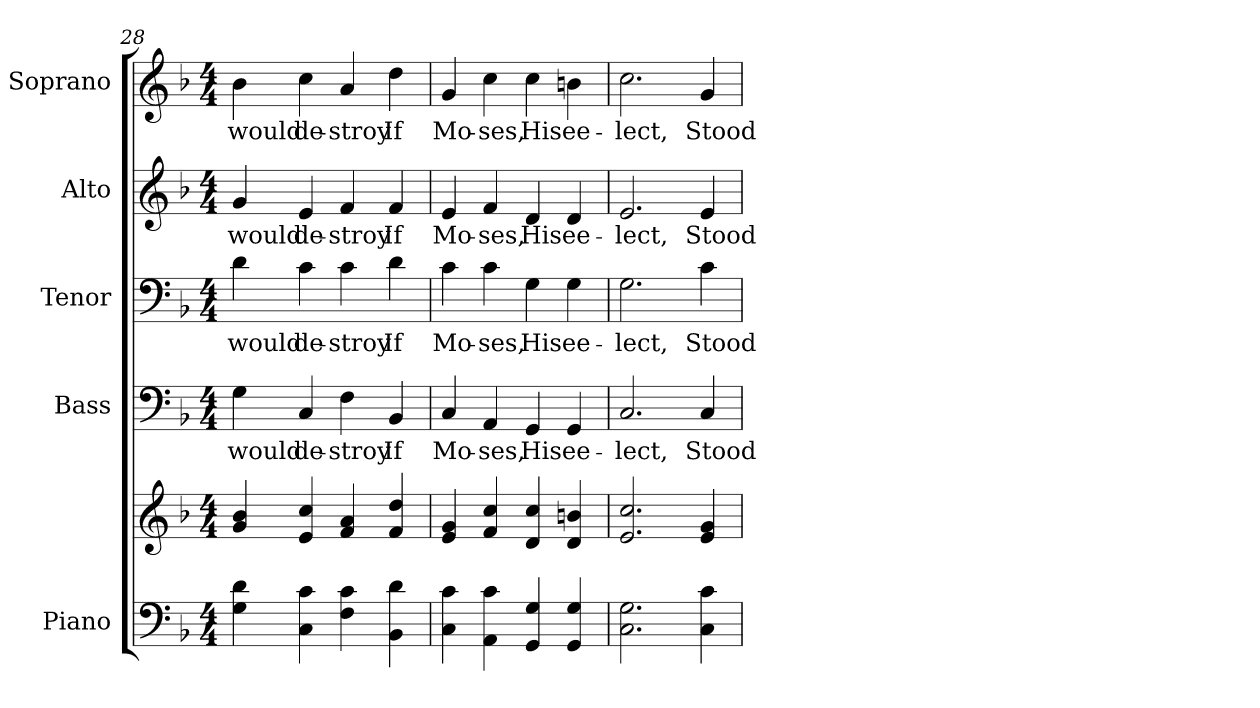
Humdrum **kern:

**kern	**kern	**kern	**text	**kern	**text	**kern	**text	**kern	**text
*part5	*part5	*part4	*part4	*part3	*part3	*part2	*part2	*part1	*part1
*staff6	*staff5	*staff4	*staff4	*staff3	*staff3	*staff2	*staff2	*staff1	*staff1
*I"Piano	*	*I"Bass	*	*I"Tenor	*	*I"Alto	*	*I"Soprano	*
*I'Pno.	*	*I'B.	*	*I'T.	*	*I'A.	*	*I'S.	*
*clefF4	*clefG2	*clefF4	*	*clefF4	*	*clefG2	*	*clefG2	*
*k[b-]	*k[b-]	*k[b-]	*	*k[b-]	*	*k[b-]	*	*k[b-]	*
*F:	*F:	*F:	*	*F:	*	*F:	*	*F:	*
*M4/4	*M4/4	*M4/4	*	*M4/4	*	*M4/4	*	*M4/4	*
=28	=28	=28	=28	=28	=28	=28	=28	=28	=28
!	!	!	!LO:LY:b:color=#000000	!	!	!	!	!	!
!	!	!	!	!	!LO:LY:b:color=#000000	!	!	!	!
!	!	!	!	!	!	!	!LO:LY:b:color=#000000	!	!
!	!	!	!	!	!	!	!	!	!LO:LY:b:color=#000000
4Gi\ 4di	4gi/ 4b-i	4Gi\	would	4di\	would	4gi/	would	4b-i\	would
!	!	!	!LO:LY:b:color=#000000	!	!	!	!	!	!
!	!	!	!	!	!LO:LY:b:color=#000000	!	!	!	!
!	!	!	!	!	!	!	!LO:LY:b:color=#000000	!	!
!	!	!	!	!	!	!	!	!	!LO:LY:b:color=#000000
4Ci\ 4ci	4ei/ 4cci	4Ci/	de-	4ci\	de-	4ei/	de-	4cci\	de-
!	!	!	!LO:LY:b:color=#000000	!	!	!	!	!	!
!	!	!	!	!	!LO:LY:b:color=#000000	!	!	!	!
!	!	!	!	!	!	!	!LO:LY:b:color=#000000	!	!
!	!	!	!	!	!	!	!	!	!LO:LY:b:color=#000000
4Fi\ 4ci	4fi/ 4ai	4Fi\	-stroy	4ci\	-stroy	4fi/	-stroy	4ai/	-stroy
!	!	!	!LO:LY:b:color=#000000	!	!	!	!	!	!
!	!	!	!	!	!LO:LY:b:color=#000000	!	!	!	!
!	!	!	!	!	!	!	!LO:LY:b:color=#000000	!	!
!	!	!	!	!	!	!	!	!	!LO:LY:b:color=#000000
4BB-i\ 4di	4fi/ 4ddi	4BB-i/	If	4di\	If	4fi/	If	4ddi\	If
=29	=29	=29	=29	=29	=29	=29	=29	=29	=29
!	!	!	!LO:LY:b:color=#000000	!	!	!	!	!	!
!	!	!	!	!	!LO:LY:b:color=#000000	!	!	!	!
!	!	!	!	!	!	!	!LO:LY:b:color=#000000	!	!
!	!	!	!	!	!	!	!	!	!LO:LY:b:color=#000000
4Ci\ 4ci	4ei/ 4gi	4Ci/	Mo-	4ci\	Mo-	4ei/	Mo-	4gi/	Mo-
!	!	!	!LO:LY:b:color=#000000	!	!	!	!	!	!
!	!	!	!	!	!LO:LY:b:color=#000000	!	!	!	!
!	!	!	!	!	!	!	!LO:LY:b:color=#000000	!	!
!	!	!	!	!	!	!	!	!	!LO:LY:b:color=#000000
4AAi\ 4ci	4fi/ 4cci	4AAi/	-ses,	4ci\	-ses,	4fi/	-ses,	4cci\	-ses,
!	!	!	!LO:LY:b:color=#000000	!	!	!	!	!	!
!	!	!	!	!	!LO:LY:b:color=#000000	!	!	!	!
!	!	!	!	!	!	!	!LO:LY:b:color=#000000	!	!
!	!	!	!	!	!	!	!	!	!LO:LY:b:color=#000000
4GGi/ 4Gi	4di/ 4cci	4GGi/	His	4Gi\	His	4di/	His	4cci\	His
!	!	!	!LO:LY:b:color=#000000	!	!	!	!	!	!
!	!	!	!	!	!LO:LY:b:color=#000000	!	!	!	!
!	!	!	!	!	!	!	!LO:LY:b:color=#000000	!	!
!	!	!	!	!	!	!	!	!	!LO:LY:b:color=#000000
4GGi/ 4Gi	4di/ 4bni	4GGi/	ee-	4Gi\	ee-	4di/	ee-	4bni\	ee-
!!LO:LB:g=z
=30	=30	=30	=30	=30	=30	=30	=30	=30	=30
!	!	!	!LO:LY:b:color=#000000	!	!	!	!	!	!
!	!	!	!	!	!LO:LY:b:color=#000000	!	!	!	!
!	!	!	!	!	!	!	!LO:LY:b:color=#000000	!	!
!	!	!	!	!	!	!	!	!	!LO:LY:b:color=#000000
2.Ci\ 2.Gi	2.ei/ 2.cci	2.Ci/	-lect,	2.Gi\	-lect,	2.ei/	-lect,	2.cci\	-lect,
!	!	!	!LO:LY:b:color=#000000	!	!	!	!	!	!
!	!	!	!	!	!LO:LY:b:color=#000000	!	!	!	!
!	!	!	!	!	!	!	!LO:LY:b:color=#000000	!	!
!	!	!	!	!	!	!	!	!	!LO:LY:b:color=#000000
4Ci\ 4ci	4ei/ 4gi	4Ci/	Stood	4ci\	Stood	4ei/	Stood	4gi/	Stood
=	=	=	=	=	=	=	=	=	=
*-	*-	*-	*-	*-	*-	*-	*-	*-	*-
